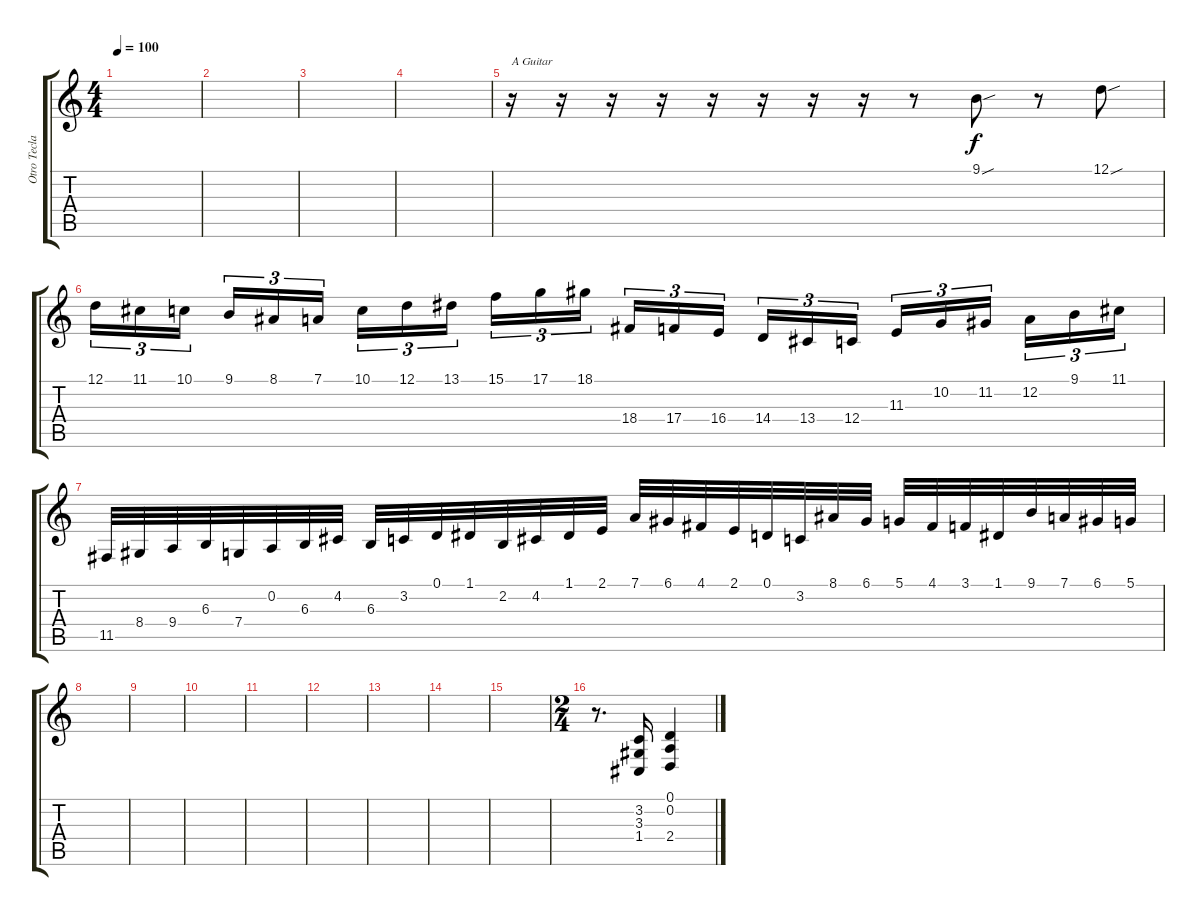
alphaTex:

\track ("Otro Teclado" "Otro Tecla") {instrument orchestrahit}
\staff {score tabs}
\tuning (D4 A3 F3 C3 G2 D2) {hide}
\ts (4 4)
\tempo 100
\clef g2
\ks c
|
|
|
|
r.16{txt "A Guitar" instrument overdrivenguitar} r.16 r.16 r.16 r.16 r.16 r.16 r.16{balance 13} r.8 9.1{sou}.8 r.8 12.1{sou}.8 |
12.1.16{tu (3 2) balance 8} 11.1.16{tu (3 2)} 10.1.16{tu (3 2)} 9.1.16{tu (3 2)} 8.1.16{tu (3 2)} 7.1.16{tu (3 2)} 10.1.16{tu (3 2)} 12.1.16{tu (3 2)} 13.1.16{tu (3 2)} 15.1.16{tu (3 2)} 17.1.16{tu (3 2)} 18.1.16{tu (3 2)} 18.4.16{tu (3 2)} 17.4.16{tu (3 2)} 16.4.16{tu (3 2)} 14.4.16{tu (3 2)} 13.4.16{tu (3 2)} 12.4.16{tu (3 2)} 11.3.16{tu (3 2) instrument distortionguitar} 10.2.16{tu (3 2)} 11.2.16{tu (3 2)} 12.2.16{tu (3 2)} 9.1.16{tu (3 2)} 11.1.16{tu (3 2)} |
11.5.32 8.4.32 9.4.32 6.3.32 7.4.32 0.2.32 6.3.32 4.2.32 6.3.32 3.2.32 0.1.32 1.1.32 2.2.32 4.2.32 1.1.32 2.1.32 7.1.32 6.1.32 4.1.32 2.1.32 0.1.32 3.2.32 8.1.32 6.1.32 5.1.32 4.1.32 3.1.32 1.1.32 9.1.32 7.1.32 6.1.32 5.1.32 |
|
|
|
|
|
|
|
|
\ts (2 4)
r.8{d volume 8 balance 8 instrument orchestrahit} (3.2 3.3 1.4).16 (0.1 0.2 2.4).4
